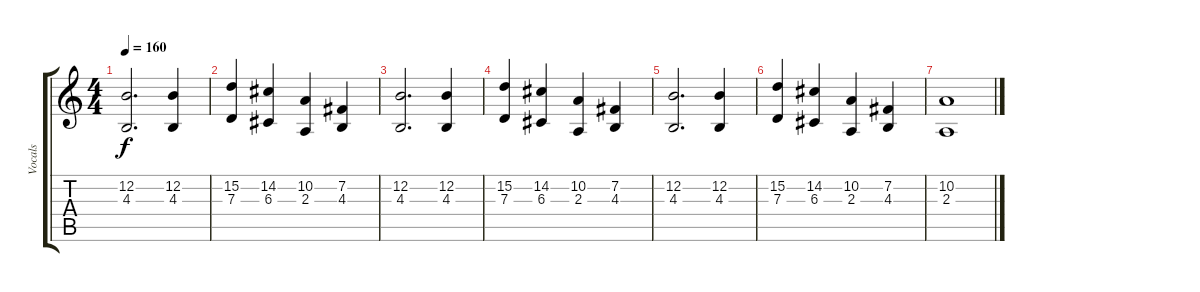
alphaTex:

\track ("Vocals" "Vocals") {instrument flute}
\staff {score tabs}
\tuning (E4 B3 G3 D3 A2 E2) {hide}
\ts (4 4)
\tempo 160
\clef g2
\ks c
(12.2 4.3).2{d dy f} (12.2 4.3).4 |
(15.2 7.3).4 (14.2 6.3).4 (10.2 2.3).4 (7.2 4.3).4 |
(12.2 4.3).2{d} (12.2 4.3).4 |
(15.2 7.3).4 (14.2 6.3).4 (10.2 2.3).4 (7.2 4.3).4 |
(12.2 4.3).2{d} (12.2 4.3).4 |
(15.2 7.3).4 (14.2 6.3).4 (10.2 2.3).4 (7.2 4.3).4 |
(10.2 2.3).1
